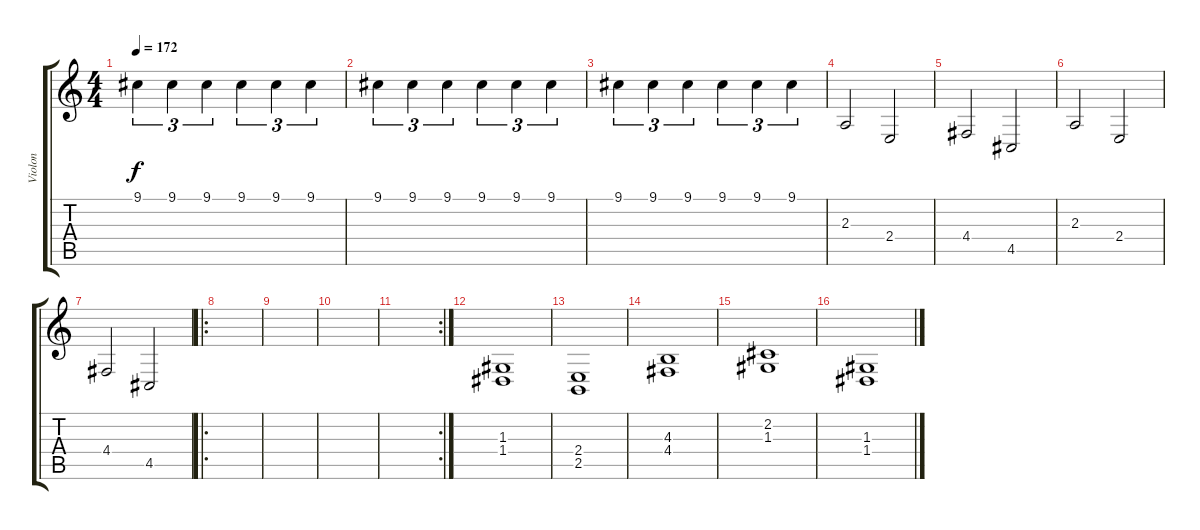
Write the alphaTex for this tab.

\track ("Violon" "Violon") {instrument viola}
\staff {score tabs}
\tuning (E4 B3 G3 D3 A2 E2) {hide}
\ts (4 4)
\tempo 172
\clef g2
\ks c
9.1.4{tu (3 2) dy f} 9.1.4{tu (3 2)} 9.1.4{tu (3 2)} 9.1.4{tu (3 2)} 9.1.4{tu (3 2)} 9.1.4{tu (3 2)} |
9.1.4{tu (3 2)} 9.1.4{tu (3 2)} 9.1.4{tu (3 2)} 9.1.4{tu (3 2)} 9.1.4{tu (3 2)} 9.1.4{tu (3 2)} |
9.1.4{tu (3 2)} 9.1.4{tu (3 2)} 9.1.4{tu (3 2)} 9.1.4{tu (3 2)} 9.1.4{tu (3 2)} 9.1.4{tu (3 2)} |
2.3.2 2.4.2 |
4.4.2 4.5.2 |
2.3.2 2.4.2 |
4.4.2 4.5.2 |
\ro
|
|
|
\rc 2
|
(1.3 1.4).1 |
(2.4 2.5).1 |
(4.3 4.4).1 |
(2.2 1.3).1 |
(1.3 1.4).1
